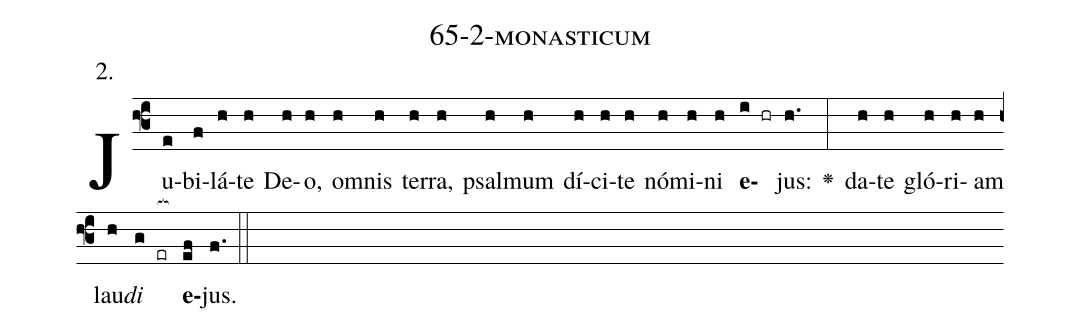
name: 65-2-monasticum;
annotation: 2.;
%%
(f3)Ju(e)bi(f)lá(h)te(h) De(h)o,(h) om(h)nis(h) ter(h)ra,(h) psal(h)mum(h) dí(h)ci(h)te(h) nó(h)mi(h)ni(h) <b>e</b>(i hr)jus:(h.) <v>\greheightstar</v>(:) da(h)te(h) gló(h)ri(h)am(h) lau(h)<i>di</i>(g er[ocb:1{]) <b>e</b>(ef[ocb:0}])jus.(f.) (::)


%E(h) u(h) o(h) u(g) a(ef) e.(f.) (::)
